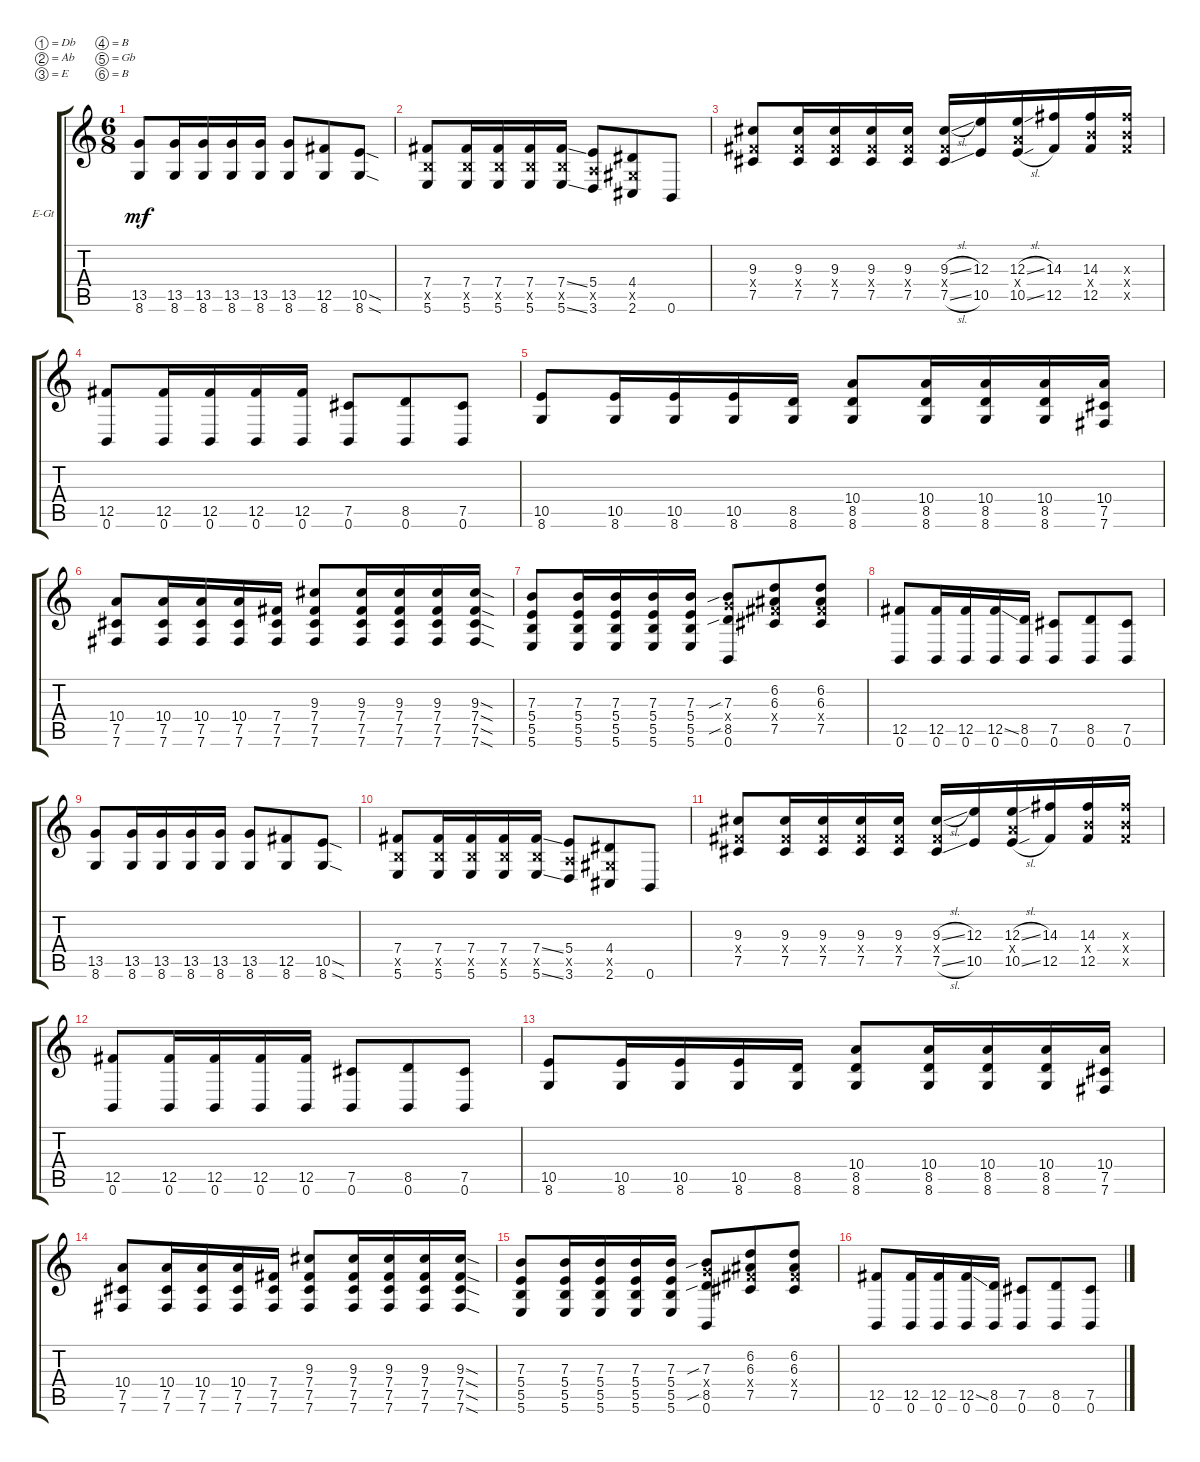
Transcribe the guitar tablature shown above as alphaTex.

\defaultSystemsLayout 4
\bracketExtendMode groupsimilarinstruments
\firstSystemTrackNameOrientation horizontal
\otherSystemsTrackNameOrientation horizontal
\track ("Mick Thomson" "E-Gt") {instrument distortionguitar}
\staff {score tabs}
\tuning (Db4 Ab3 E3 B2 Gb2 B1)
\ts (6 8)
\tempo (86 hide)
\clef g2
\ks c
(8.6 13.5).8{dy mf} (8.6 13.5).16 (8.6 13.5).16 (8.6 13.5).16 (8.6 13.5).16 (8.6 13.5).8 (8.6 12.5).8 (8.6{sod} 10.5{sod}).8 |
(5.6 5.5{x} 7.4).8 (5.6 5.5{x} 7.4).16 (5.6 5.5{x} 7.4).16 (5.6 5.5{x} 7.4).16 (5.6{ss} 5.5{x} 7.4{ss}).16 (5.4 3.5{x} 3.6).8 (4.4 2.5{x} 2.6).8 0.6.8 |
(7.5 7.4{x} 9.3).8 (7.5 7.4{x} 9.3).16 (7.5 7.4{x} 9.3).16 (7.5 7.4{x} 9.3).16 (7.5 7.4{x} 9.3).16 (7.5{sl} 7.4{x} 9.3{sl}).16 (10.5 12.3).16 (12.3{sl} 10.4{x} 10.5{sl}).16 (14.3 12.5).16 (12.5 12.4{x} 14.3).16 (12.5{x} 12.4{x} 14.3{x}).16 |
(0.6 12.5).8 (0.6 12.5).16 (0.6 12.5).16 (0.6 12.5).16 (0.6 12.5).16 (7.5 0.6).8 (8.5 0.6).8 (7.5 0.6).8 |
(8.6 10.5).8 (8.6 10.5).16 (8.6 10.5).16 (8.6 10.5).16 (8.5 8.6).16 (8.6 8.5 10.4).8 (8.6 8.5 10.4).16 (8.6 8.5 10.4).16 (8.6 8.5 10.4).16 (7.6 7.5 10.4).16 |
(7.6 7.5 10.4).8 (7.6 7.5 10.4).16 (7.6 7.5 10.4).16 (7.6 7.5 10.4).16 (7.6 7.5 7.4).16 (7.6 7.5 7.4 9.3).8 (7.6 7.5 7.4 9.3).16 (7.6 7.5 7.4 9.3).16 (7.6 7.5 7.4 9.3).16 (7.6{sod} 7.5{sod} 7.4{sod} 9.3{sod}).16 |
(5.6 5.5 5.4 7.3).8 (5.6 5.5 5.4 7.3).16 (5.6 5.5 5.4 7.3).16 (5.6 5.5 5.4 7.3).16 (5.6 5.5 5.4 7.3).16 (7.3{sib} 8.4{x} 8.5{sib} 0.6).8 (7.5 7.4{x} 6.3 6.2).8 (7.5 7.4{x} 6.3 6.2).8 |
(0.6 12.5).8 (0.6 12.5).16 (0.6 12.5).16 (0.6 12.5{ss}).16 (0.6 8.5).16 (7.5 0.6).8 (8.5 0.6).8 (7.5 0.6).8 |
(8.6 13.5).8 (8.6 13.5).16 (8.6 13.5).16 (8.6 13.5).16 (8.6 13.5).16 (8.6 13.5).8 (8.6 12.5).8 (8.6{sod} 10.5{sod}).8 |
(5.6 5.5{x} 7.4).8 (5.6 5.5{x} 7.4).16 (5.6 5.5{x} 7.4).16 (5.6 5.5{x} 7.4).16 (5.6{ss} 5.5{x} 7.4{ss}).16 (5.4 3.5{x} 3.6).8 (4.4 2.5{x} 2.6).8 0.6.8 |
(7.5 7.4{x} 9.3).8 (7.5 7.4{x} 9.3).16 (7.5 7.4{x} 9.3).16 (7.5 7.4{x} 9.3).16 (7.5 7.4{x} 9.3).16 (7.5{sl} 7.4{x} 9.3{sl}).16 (10.5 12.3).16 (12.3{sl} 10.4{x} 10.5{sl}).16 (14.3 12.5).16 (12.5 12.4{x} 14.3).16 (12.5{x} 12.4{x} 14.3{x}).16 |
(0.6 12.5).8 (0.6 12.5).16 (0.6 12.5).16 (0.6 12.5).16 (0.6 12.5).16 (7.5 0.6).8 (8.5 0.6).8 (7.5 0.6).8 |
(8.6 10.5).8 (8.6 10.5).16 (8.6 10.5).16 (8.6 10.5).16 (8.5 8.6).16 (8.6 8.5 10.4).8 (8.6 8.5 10.4).16 (8.6 8.5 10.4).16 (8.6 8.5 10.4).16 (7.6 7.5 10.4).16 |
(7.6 7.5 10.4).8 (7.6 7.5 10.4).16 (7.6 7.5 10.4).16 (7.6 7.5 10.4).16 (7.6 7.5 7.4).16 (7.6 7.5 7.4 9.3).8 (7.6 7.5 7.4 9.3).16 (7.6 7.5 7.4 9.3).16 (7.6 7.5 7.4 9.3).16 (7.6{sod} 7.5{sod} 7.4{sod} 9.3{sod}).16 |
(5.6 5.5 5.4 7.3).8 (5.6 5.5 5.4 7.3).16 (5.6 5.5 5.4 7.3).16 (5.6 5.5 5.4 7.3).16 (5.6 5.5 5.4 7.3).16 (7.3{sib} 8.4{x} 8.5{sib} 0.6).8 (7.5 7.4{x} 6.3 6.2).8 (7.5 7.4{x} 6.3 6.2).8 |
(0.6 12.5).8 (0.6 12.5).16 (0.6 12.5).16 (0.6 12.5{ss}).16 (0.6 8.5).16 (7.5 0.6).8 (8.5 0.6).8 (7.5 0.6).8
